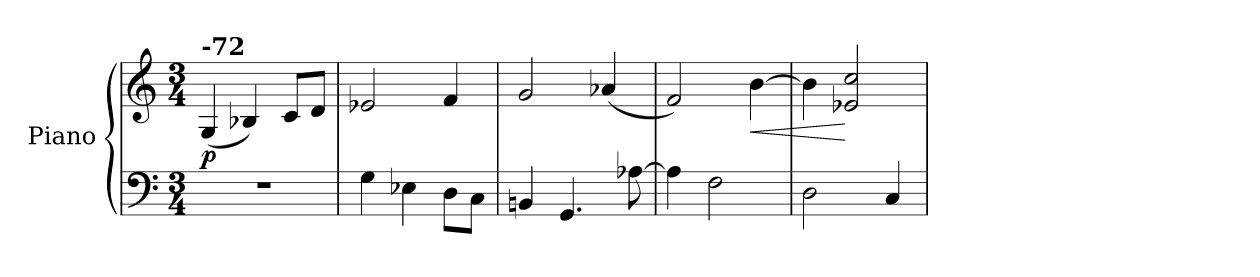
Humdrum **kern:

**kern	**kern	**dynam
*part1	*part1	*part1
*staff2	*staff1	*staff1/2
*I"Piano	*	*
*I'Pno.	*	*
*clefF4	*clefG2	*
*k[]	*k[]	*
*M3/4	*M3/4	*
*MM60	*MM60	*
=1	=1	=1
!	!LO:TX:a:B:t=-72	!
!	!	!LO:DY:b
2.r	(<4G/	p
.	4B-X/)	.
.	8c/L	.
.	8d/J	.
=2	=2	=2
*^	*	*
4G\	2ryy	2e-X/	.
4E-X\	.	.	.
8ryy	8D\L	4f/	.
8ryy	8C\J	.	.
*v	*v	*	*
=3	=3	=3
4BBn/	2g/	.
4.GG/	.	.
.	(<4a-X/	.
[8A-X\	.	.
=4	=4	=4
4A-\]	2f/)	.
2F\	.	.
!	!	!LO:HP:b
.	[4b\	<
=5	=5	=5
2D\	4b\]	.
.	2e-X/ 2cc/	[
4C/	.	.
=	=	=
*-	*-	*-
